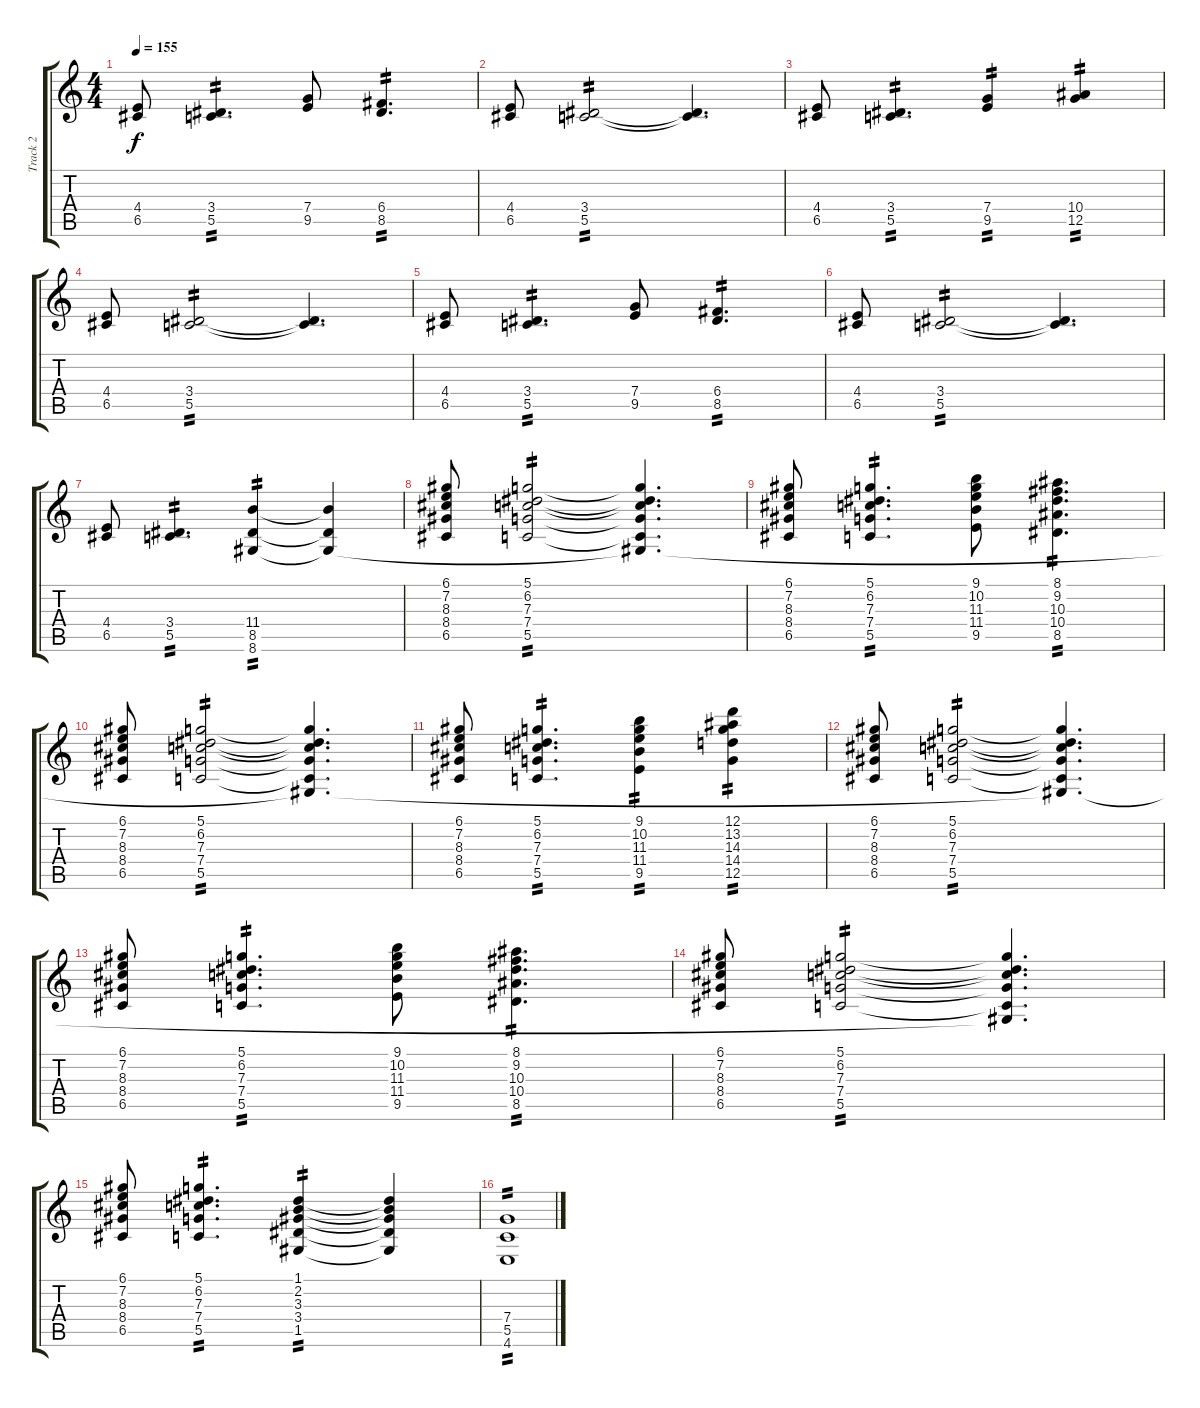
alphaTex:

\track ("Track 2" "Track 2") {instrument distortionguitar}
\staff {score tabs}
\tuning (D4 A3 F3 C3 G2 C2) {hide}
\ts (4 4)
\tempo 155
\clef g2
\ks c
(4.4 6.5).8{dy f} (3.4 5.5).4{d tp 2} (7.4 9.5).8 (6.4 8.5).4{d tp 2} |
(4.4 6.5).8 (3.4 5.5).2{tp 2} (3.4{t} 5.5{t}).4{d} |
(4.4 6.5).8 (3.4 5.5).4{d tp 2} (7.4 9.5).4{tp 2} (10.4 12.5).4{tp 2} |
(4.4 6.5).8 (3.4 5.5).2{tp 2} (3.4{t} 5.5{t}).4{d} |
(4.4 6.5).8 (3.4 5.5).4{d tp 2} (7.4 9.5).8 (6.4 8.5).4{d tp 2} |
(4.4 6.5).8 (3.4 5.5).2{tp 2} (3.4{t} 5.5{t}).4{d} |
(4.4 6.5).8 (3.4 5.5).4{d tp 2} (11.4 8.5 8.6).4{tp 2} (11.4{t} 8.5{t} 8.6{t}).4 |
(6.1 7.2 8.3 8.4 6.5).8 (5.1 6.2 7.3 7.4 5.5).2{tp 2} (5.1{t} 6.2{t} 7.3{t} 7.4{t} 5.5{t} 8.6{t}).4{d} |
(6.1 7.2 8.3 8.4 6.5).8 (5.1 6.2 7.3 7.4 5.5).4{d tp 2} (9.1 10.2 11.3 11.4 9.5).8 (8.1 9.2 10.3 10.4 8.5).4{d tp 2} |
(6.1 7.2 8.3 8.4 6.5).8 (5.1 6.2 7.3 7.4 5.5).2{tp 2} (5.1{t} 6.2{t} 7.3{t} 7.4{t} 5.5{t} 8.6{t}).4{d} |
(6.1 7.2 8.3 8.4 6.5).8 (5.1 6.2 7.3 7.4 5.5).4{d tp 2} (9.1 10.2 11.3 11.4 9.5).4{tp 2} (12.1 13.2 14.3 14.4 12.5).4{tp 2} |
(6.1 7.2 8.3 8.4 6.5).8 (5.1 6.2 7.3 7.4 5.5).2{tp 2} (5.1{t} 6.2{t} 7.3{t} 7.4{t} 5.5{t} 8.6{t}).4{d} |
(6.1 7.2 8.3 8.4 6.5).8 (5.1 6.2 7.3 7.4 5.5).4{d tp 2} (9.1 10.2 11.3 11.4 9.5).8 (8.1 9.2 10.3 10.4 8.5).4{d tp 2} |
(6.1 7.2 8.3 8.4 6.5).8 (5.1 6.2 7.3 7.4 5.5).2{tp 2} (5.1{t} 6.2{t} 7.3{t} 7.4{t} 5.5{t} 8.6{t}).4{d} |
(6.1 7.2 8.3 8.4 6.5).8 (5.1 6.2 7.3 7.4 5.5).4{d tp 2} (1.1 2.2 3.3 3.4 1.5).4{tp 2} (1.1{t} 2.2{t} 3.3{t} 3.4{t} 1.5{t}).4 |
(7.4 5.5 4.6).1{tp 2}
